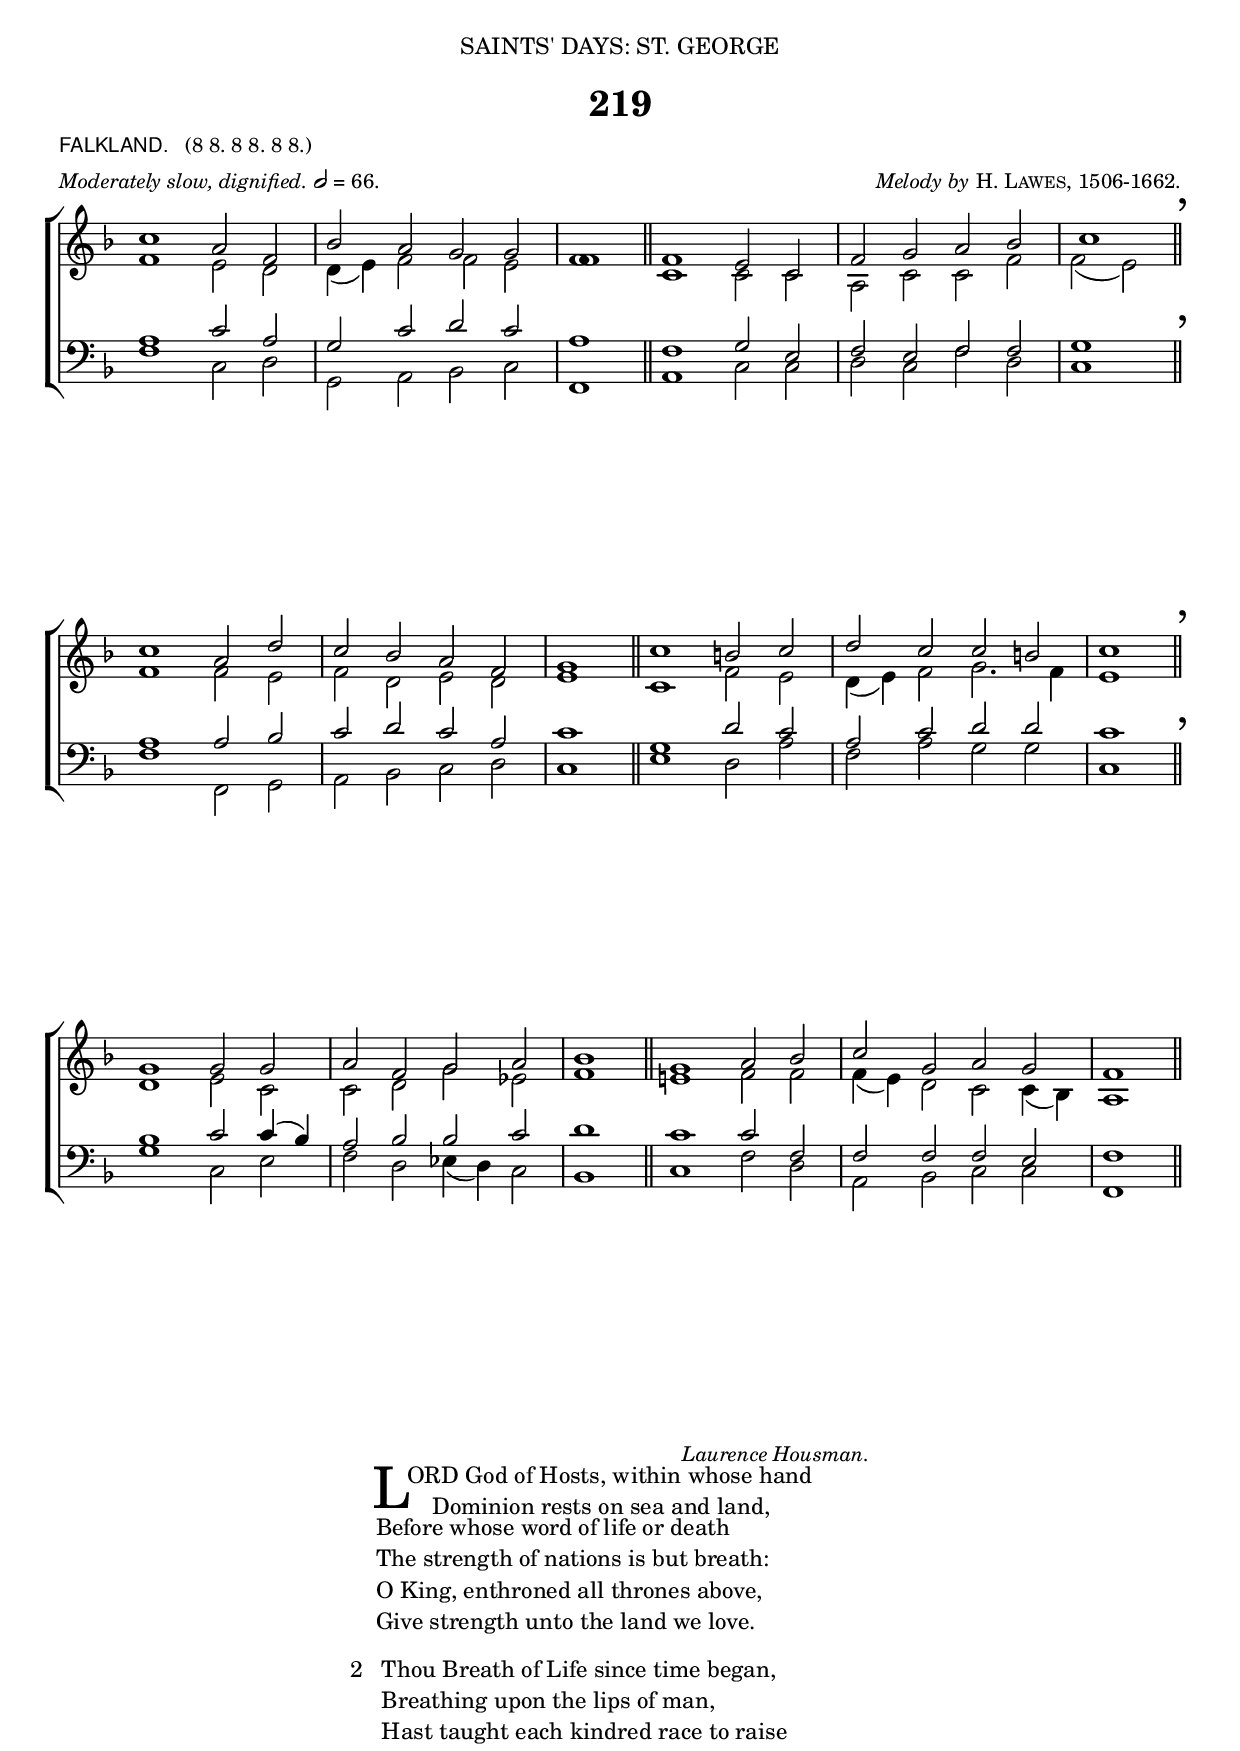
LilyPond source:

%%% 346.png
%%% Hymn 219. Lord God of Hosts, within whose hand.
%%% Rev 1.

\version "2.10.23"

\header {
	dedication = \markup { \center-align { "SAINTS' DAYS: ST. GEORGE" \hspace #0.1 }}
	title = "219"
	poet = \markup { \small { \sans "FALKLAND." \hspace #1 \roman  "(8 8. 8 8. 8 8.)" } }
	meter =  \markup { \small { \italic "Moderately slow, dignified."  \general-align #Y #DOWN \note #"2" #0.5 = 66.} }
	arranger = \markup { \small { \italic "Melody by"  \smallCaps "H. Lawes," "1506-1662." } }
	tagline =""
			}

%%%%%%%%%%%%%%%%%%%%%%%%%%%%macros begin

%% Macro to pull notes leftwards
merge = { \once \override Dots #'transparent = ##t
	\once \override NoteColumn #'force-hshift = #-0.01 }

%%generates the breathmarks

breathmark = { 
	\override Score.RehearsalMark #'break-visibility = #begin-of-line-invisible
	\override Score.RehearsalMark #'Y-offset = #'4.0
	\override Score.RehearsalMark #'X-offset = #'-0.5
	\mark \markup { \fontsize #4 "," }
	}

%%deals with partial measures
par = \set Score.measurePosition = #(ly:make-moment 2 2)

%%%%%%%%%%%%%%%%%%%%%%%%%%%macro end

global = {
\time 4/2
\key f \major
\set Staff.midiInstrument = "church organ"
}

soprano = \relative c' { 
  c'1 a2 f \bar "|" bes a g g \bar "|"  \par f1 \bar "||"  f1 e2 c \bar "|" f g a bes \bar "|"  \par \once \override NoteColumn #'force-hshift = #0.6 c1 \breathmark \bar "||" \break
  c1 a2 d \bar "|" c bes a f \bar "|" \par g1 \bar "||" c1 b2 c \bar "|" d c c b \bar "|" \par c1 \breathmark \bar "||" \break
  g1 g2 g \bar "|" a f g a \bar "|" \par bes1 \bar "||"  \once \override Score.SeparationItem #'padding = #1 g1 a2 bes \bar "|" c g a g \bar "|" f1 \bar "||" }
 
alto = \relative c' { 
  f1 e2 d \bar "|" d4(e) f2 f e \bar "|" \par \merge f1 \bar "||"  c1 c2 c \bar "|" a c c f \bar "|" \par f(e) \bar "||" \break
  f1 f2 e \bar "|" f d e d \bar "|" \par e1 \bar "||" c1 f2 e \bar "|" d4(e) f2 g2. f4 \bar "|" \par e1 \bar "||" \break
  d1 e2 c \bar "|" c d g ees \bar "|" \par f1 \bar "||"  e!1 f2 f \bar "|" f4(e) d2 c c4(bes) \bar "|" a1 \bar "||" }

tenor = \relative c { 
  \clef bass a'1 c2 a \bar "|" g c d c \bar "|" \par a1 \bar "||"  f1 g2 e \bar "|" f e f f \bar "|" \par g1 \bar "||" \break
  a1 a2 bes \bar "|" c d c a \bar "|" \par c1 \bar "||" g1 d'2 c \bar "|" a c d d \bar "|" \par c1 \bar "||" \break
  bes1 c2 c4(bes) \bar "|" a2 bes bes c \bar "|" \par d1 \bar "||" c1 c2 f, \bar "|" f f f e \bar "|" f1 \bar "||" }

bass = \relative c { 
  \clef bass f1 c2 d \bar "|" g, a bes c \bar "|" \par  f,1 \bar "||"  a1 c2 c \bar "|" d c f d \bar "|" \par c1 \bar "||" \break
  f1 f,2 g \bar "|" a bes c d \bar "|" \par c1 \bar "||" e1 d2 a' \bar "|" f a g g \bar "|" \par c,1 \bar "||" \break
  g'1 c,2 e \bar "|" f d ees4(d) c2 \bar "|" \par bes1 \bar "||" c1 f2 d \bar "|" a bes c c \bar "|" f,1 \bar "||" }

#(ly:set-option 'point-and-click #f)


\paper {
  #(set-paper-size "a4")
%  annotate-spacing = ##t
  print-page-number = ##f
  ragged-last-bottom = ##t
  ragged-bottom = ##f
}

\book{


\score{
\new ChoirStaff
<<
	\context Staff = upper <<
	\context Voice = sopranos { \voiceOne \global \soprano }
	\context Voice = altos { \voiceTwo \global \alto }
							>>
		\context Staff = lower <<
		\context Voice = tenors { \voiceOne \global \tenor }
		\context Voice = basses { \voiceTwo \global \bass}
								>>
>>

\layout {
	indent=0
	\context { \Score \remove "Bar_number_engraver" }
	\context { \Staff \remove "Time_signature_engraver" }
	\context { \Score \remove "Mark_engraver" }
		\context { \Staff \consists "Mark_engraver" }
	}
%%midi
\midi { \context { \Score tempoWholesPerMinute = #(ly:make-moment 66 2)}}%% midi score bracket

}%%score


%%lyric titles

\markup { \hspace #60 \small \italic "Laurence Housman."}  


%%% Lyrics

\markup { \hspace #28 %%add space as necc. to center the column
          \column { %% super column of everything
	              \column { %%verse 1 is a column of 2 lines  
	                  \line { \hspace #2.2 \column { \lower #2.4 \fontsize #8 "L" }   %%Drop Cap goes here
				  \hspace #-1.0    %% adjust this if other letters are too far from Drop Cap
				  \column  { \raise #0.0 "ORD God of Hosts, within whose hand"
			                                 "    Dominion rests on sea and land," } }          
	                  \line {  \hspace #2.5  %%adjust hspace until this line left edge is flush with Drop Cap
				   \lower  #1.56  %%adjust this until the line spacing looks right
				   \column {   
					   "Before whose word of life or death"
					   "The strength of nations is but breath:"
					   "O King, enthroned all thrones above,"
					   "Give strength unto the land we love."
					   "          " %%% adds vertical spacing between verses
			  		}}
		      } %%% end verse 1	
           		\line { "2  "
			   \column {	     
				   "Thou Breath of Life since time began,"
				   "Breathing upon the lips of man,"
				   "Hast taught each kindred race to raise"
				   "United word to sound thy praise:"
				   "So, in this land, join, we beseech,"
				   "All hearts and lips in single speech."
				%   "          " %%% adds vertical spacing between verses
			}}

	  } %%% end supercolumn
} %%% end markup	  
       
       
%%fake score block to occupy space and force a pagebreak.  Can't think of a better way of doing this.
\score{
	{s4 }
\header { breakbefore = ##f piece = ##f opus = ##f tagline = ##f }
\layout{	
	\context { \Staff
		\remove Time_signature_engraver
		\remove Key_engraver
		\remove Clef_engraver
		\remove Staff_symbol_engraver
}}}

%%% Second page
%%% continuation of  lyrics

\markup { \hspace #28  %%add space as necc. to center the column  
		\column { 
			\hspace #1  % adds vertical spacing between verses 
			
			   \line { "3  "
			   \column {	     
				   "To George our Saint thou gavest grace"
				   "Without one fear all foes to face,"
				   "And to confess by faithful death"
				   "That Word of Life which was his breath."
				   "O help us, Helper of Saint George,"
				   "To fear no bonds that man can forge."
				   "          " %%% adds vertical spacing between verses
			}} 
			
			   \line { \hspace #-9.7 \italic "Unison. " "4. "
			   \column {	     
				   "Arm us like him, who in thy trust"
				   "Beat down the dragon to the dust;"
				   "So that we too may tread down sin"
				   "And with thy Saints a crown may win."
				   "Help us, O God, that we may be"
				   "A land acceptable to thee."
				   "          " %%% adds vertical spacing between verses
			}}
	  }
} %%% lyric markup bracket


%%Amen score block
\score {
\new ChoirStaff
	<<
	\context Staff = upper \with { fontsize = #-3 \override StaffSymbol #'staff-space = #(magstep -2) }
		<<
		\context Voice = "sopranos" { \relative c' {\clef treble \global \voiceOne f1 f \bar "||" }}
		\context Voice = "altos" { \relative c' {\clef treble \global \voiceTwo bes1 a \bar "||" }}
		>>
		\context Lyrics \lyricsto "altos" { \override LyricText #'font-size = #-1 A -- men. }
	\context Staff = lower \with { fontsize = #-3 \override StaffSymbol #'staff-space = #(magstep -2) }
		<<
		\context Voice = "tenors" { \relative c {\clef bass \global \voiceOne d1 c \bar "||" }}
		\context Voice = "basses" { \relative c {\clef bass \global \voiceTwo bes1 f \bar "||" }}
		>>
>>

\header { breakbefore = ##f piece = " " opus = " " }
\layout {
	\context { \Score timing = ##f }
	ragged-right = ##t
	indent = 15\cm
	\context { \Staff \remove "Time_signature_engraver" }
	}%%layout

%%Amen midi
\midi { \context { \Score tempoWholesPerMinute = #(ly:make-moment 66 2) }} %%Amen midi 



}%%amen score

}%% book bracket
